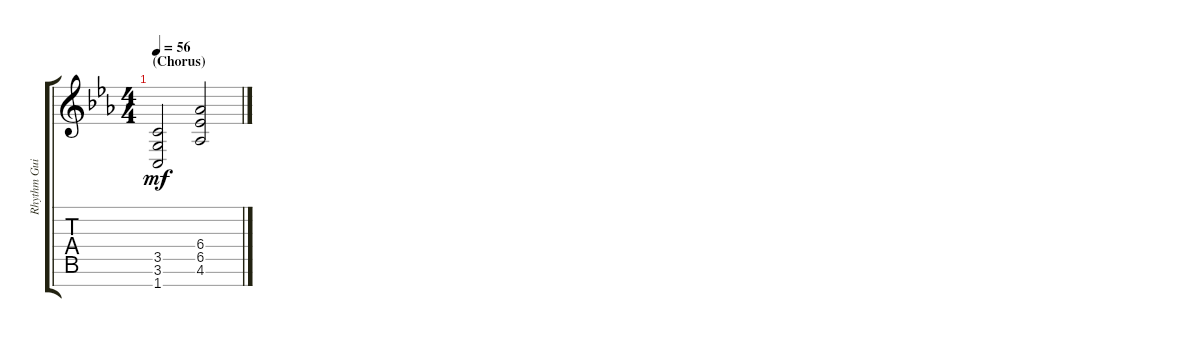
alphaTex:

\track ("Rhythm Guitar" "Rhythm Gui") {instrument distortionguitar}
\staff {score tabs}
\tuning (E4 B3 G3 D3 A2 E2 B1) {hide}
\ts (4 4)
\section ("" "(Chorus)")
\tempo 56
\clef g2
\ks cminor
(3.5 3.6 1.7).2{dy mf} (6.4 6.5 4.6).2
